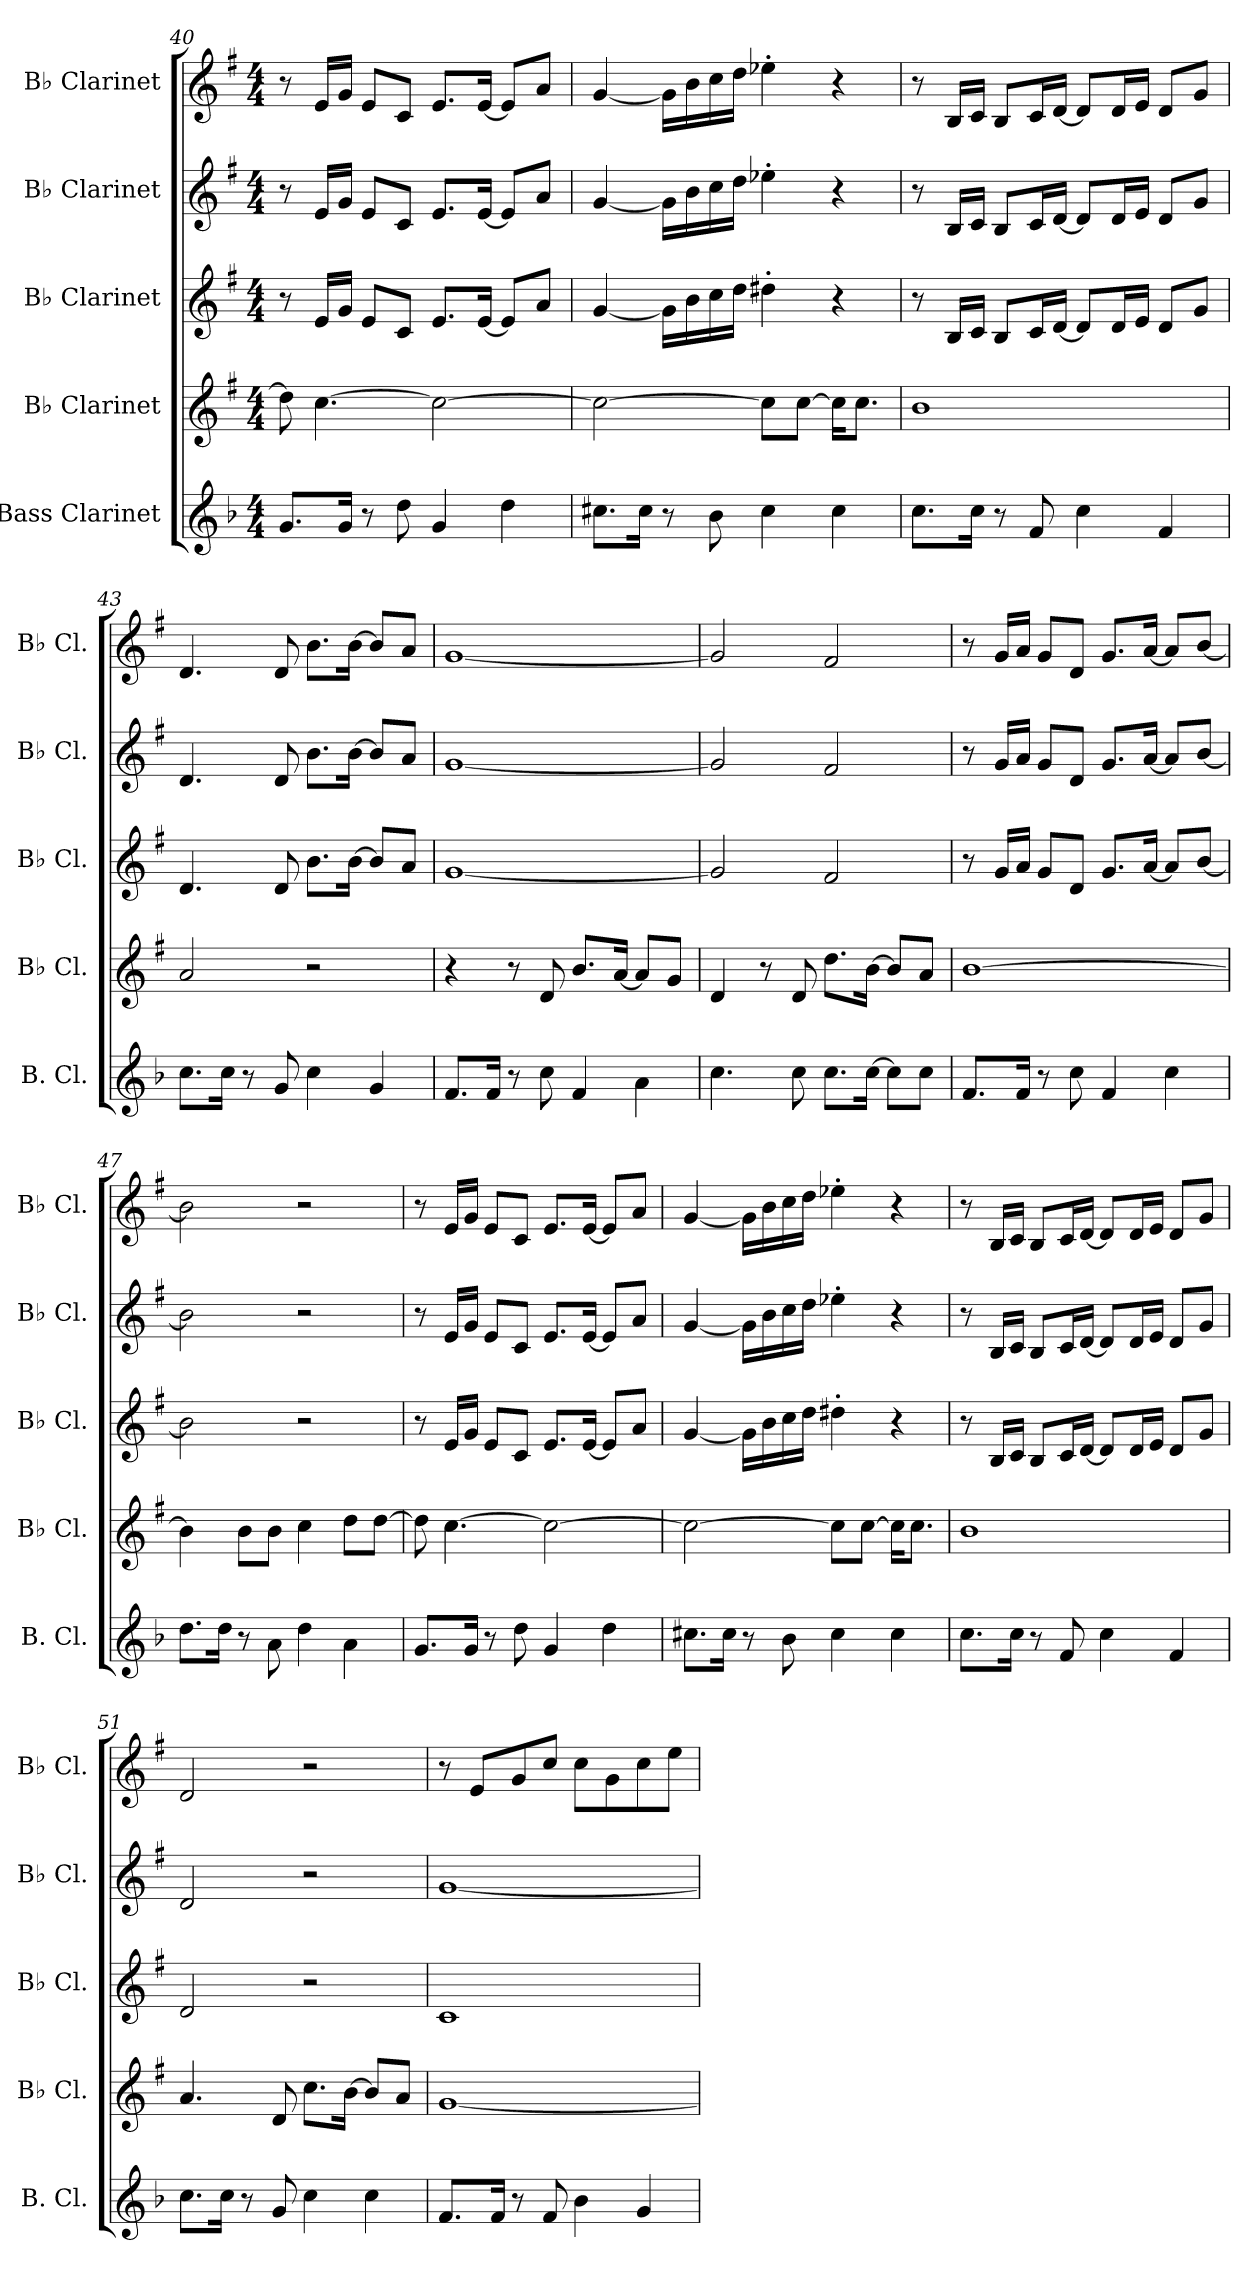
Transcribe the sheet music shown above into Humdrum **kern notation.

**kern	**kern	**kern	**kern	**kern
*part5	*part4	*part3	*part2	*part1
*staff5	*staff4	*staff3	*staff2	*staff1
*I"Bass Clarinet	*I"B♭ Clarinet	*I"B♭ Clarinet	*I"B♭ Clarinet	*I"B♭ Clarinet
*I'B. Cl.	*I'B♭ Cl.	*I'B♭ Cl.	*I'B♭ Cl.	*I'B♭ Cl.
*clefG2	*clefG2	*clefG2	*clefG2	*clefG2
*ITrd8c14	*ITrd1c2	*ITrd1c2	*ITrd1c2	*ITrd1c2
*k[b-]	*k[b-]	*k[b-]	*k[b-]	*k[b-]
*M4/4	*M4/4	*M4/4	*M4/4	*M4/4
=40	=40	=40	=40	=40
8.G/L	8cc\]	8r	8r	8r
.	[4.b-\	16d/LL	16d/LL	16d/LL
16G/Jk	.	16f/JJ	16f/JJ	16f/JJ
8r	.	8d/L	8d/L	8d/L
8d\	.	8B-/J	8B-/J	8B-/J
4G/	2b-\_	8.d/L	8.d/L	8.d/L
.	.	[16d/Jk	[16d/Jk	[16d/Jk
4d\	.	8d/L]	8d/L]	8d/L]
.	.	8g/J	8g/J	8g/J
!!LO:LB:g=z
=41	=41	=41	=41	=41
8.c#X\L	2b-\_	[4f/	[4f/	[4f/
16c#\Jk	.	.	.	.
8r	.	16f\LL]	16f\LL]	16f\LL]
.	.	16a\	16a\	16a\
8B-\	.	16b-\	16b-\	16b-\
.	.	16cc\JJ	16cc\JJ	16cc\JJ
4c#\	8b-\L]	4cc#X'\	4dd-X'\	4dd-X'\
.	[8b-\J	.	.	.
4c#\	16b-\KL]	4r	4r	4r
.	8.b-\J	.	.	.
=42	=42	=42	=42	=42
8.c\L	1a	8r	8r	8r
.	.	16A/LL	16A/LL	16A/LL
16c\Jk	.	16B-/JJ	16B-/JJ	16B-/JJ
8r	.	8A/L	8A/L	8A/L
8F/	.	16B-/L	16B-/L	16B-/L
.	.	[16c/JJ	[16c/JJ	[16c/JJ
4c\	.	8c/L]	8c/L]	8c/L]
.	.	16c/L	16c/L	16c/L
.	.	16d/JJ	16d/JJ	16d/JJ
4F/	.	8c/L	8c/L	8c/L
.	.	8f/J	8f/J	8f/J
=43	=43	=43	=43	=43
8.c\L	2g/	4.c/	4.c/	4.c/
16c\Jk	.	.	.	.
8r	.	.	.	.
8G/	.	8c/	8c/	8c/
4c\	2r	8.a\L	8.a\L	8.a\L
.	.	[16a\Jk	[16a\Jk	[16a\Jk
4G/	.	8a/L]	8a/L]	8a/L]
.	.	8g/J	8g/J	8g/J
=44	=44	=44	=44	=44
8.F/L	4r	[1f	[1f	[1f
16F/Jk	.	.	.	.
8r	8r	.	.	.
8c\	8c/	.	.	.
4F/	8.a/L	.	.	.
.	[16g/Jk	.	.	.
4A\	8g/L]	.	.	.
.	8f/J	.	.	.
!!LO:PB:g=z
=45	=45	=45	=45	=45
4.c\	4c/	2f/]	2f/]	2f/]
.	8r	.	.	.
8c\	8c/	.	.	.
8.c\L	8.cc\L	2e/	2e/	2e/
[16c\Jk	[16a\Jk	.	.	.
8c\L]	8a/L]	.	.	.
8c\J	8g/J	.	.	.
=46	=46	=46	=46	=46
8.F/L	[1a	8r	8r	8r
.	.	16f/LL	16f/LL	16f/LL
16F/Jk	.	16g/JJ	16g/JJ	16g/JJ
8r	.	8f/L	8f/L	8f/L
8c\	.	8c/J	8c/J	8c/J
4F/	.	8.f/L	8.f/L	8.f/L
.	.	[16g/Jk	[16g/Jk	[16g/Jk
4c\	.	8g/L]	8g/L]	8g/L]
.	.	[8a/J	[8a/J	[8a/J
=47	=47	=47	=47	=47
8.d\L	4a\]	2a\]	2a\]	2a\]
16d\Jk	.	.	.	.
8r	8a\L	.	.	.
8A\	8a\J	.	.	.
4d\	4b-\	2r	2r	2r
4A\	8cc\L	.	.	.
.	[8cc\J	.	.	.
=48	=48	=48	=48	=48
8.G/L	8cc\]	8r	8r	8r
.	[4.b-\	16d/LL	16d/LL	16d/LL
16G/Jk	.	16f/JJ	16f/JJ	16f/JJ
8r	.	8d/L	8d/L	8d/L
8d\	.	8B-/J	8B-/J	8B-/J
4G/	2b-\_	8.d/L	8.d/L	8.d/L
.	.	[16d/Jk	[16d/Jk	[16d/Jk
4d\	.	8d/L]	8d/L]	8d/L]
.	.	8g/J	8g/J	8g/J
!!LO:LB:g=z
=49	=49	=49	=49	=49
8.c#X\L	2b-\_	[4f/	[4f/	[4f/
16c#\Jk	.	.	.	.
8r	.	16f\LL]	16f\LL]	16f\LL]
.	.	16a\	16a\	16a\
8B-\	.	16b-\	16b-\	16b-\
.	.	16cc\JJ	16cc\JJ	16cc\JJ
4c#\	8b-\L]	4cc#X'\	4dd-X'\	4dd-X'\
.	[8b-\J	.	.	.
4c#\	16b-\KL]	4r	4r	4r
.	8.b-\J	.	.	.
=50	=50	=50	=50	=50
8.c\L	1a	8r	8r	8r
.	.	16A/LL	16A/LL	16A/LL
16c\Jk	.	16B-/JJ	16B-/JJ	16B-/JJ
8r	.	8A/L	8A/L	8A/L
8F/	.	16B-/L	16B-/L	16B-/L
.	.	[16c/JJ	[16c/JJ	[16c/JJ
4c\	.	8c/L]	8c/L]	8c/L]
.	.	16c/L	16c/L	16c/L
.	.	16d/JJ	16d/JJ	16d/JJ
4F/	.	8c/L	8c/L	8c/L
.	.	8f/J	8f/J	8f/J
=51	=51	=51	=51	=51
8.c\L	4.g/	2c/	2c/	2c/
16c\Jk	.	.	.	.
8r	.	.	.	.
8G/	8c/	.	.	.
4c\	8.b-\L	2r	2r	2r
.	[16a\Jk	.	.	.
4c\	8a/L]	.	.	.
.	8g/J	.	.	.
=52	=52	=52	=52	=52
8.F/L	[1f	1B-	[1f	8r
.	.	.	.	8d/L
16F/Jk	.	.	.	.
8r	.	.	.	8f/
8F/	.	.	.	8b-/J
4B-\	.	.	.	8b-\L
.	.	.	.	8f\
4G/	.	.	.	8b-\
.	.	.	.	8dd\J
=	=	=	=	=
*-	*-	*-	*-	*-
